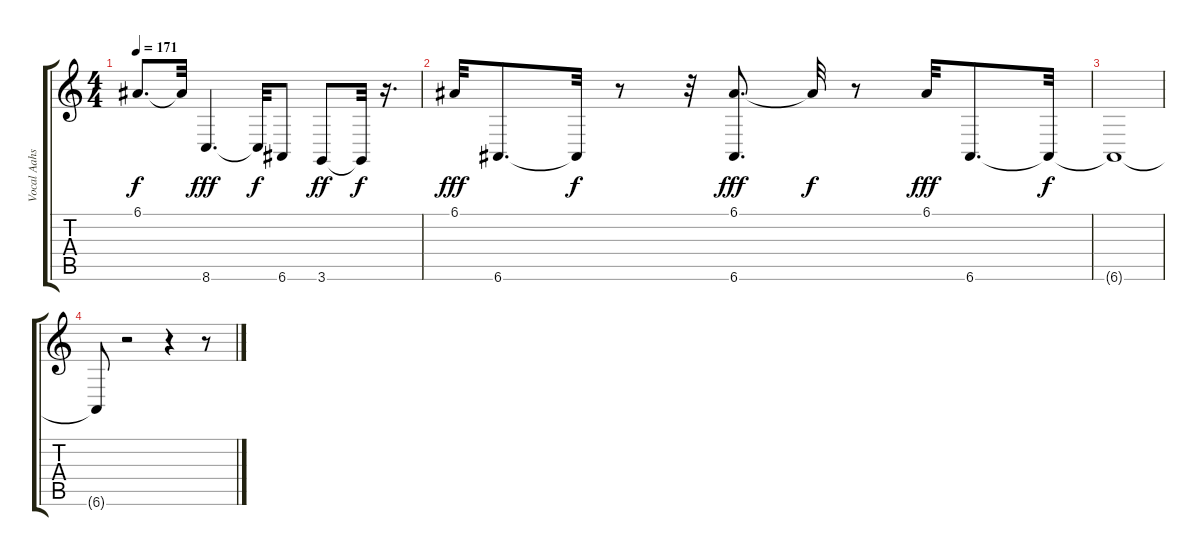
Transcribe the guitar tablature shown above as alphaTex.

\track ("Vocal Aahs" "Vocal Aahs") {instrument choiraahs}
\staff {score tabs}
\tuning (E4 B3 G3 D3 A2 E2) {hide}
\ts (4 4)
\tempo 171
\clef g2
\ks c
6.1{t}.8{d dy f} 6.1{t}.32 8.6.4{d dy fff} 8.6{t}.32{dy f} 6.6.8 3.6.8{dy ff} 3.6{t}.32{dy f} r.16{d} |
6.1.32{dy fff} 6.6.8{d} 6.6{t}.32{dy f} r.8 r.32 (6.1 6.6).8{d dy fff} 6.1{t}.32{dy f} r.8 6.1.32{dy fff} 6.6.8{d} 6.6{t}.32{dy f} |
6.6{t}.1 |
6.6{t}.8 r.2 r.4 r.8
